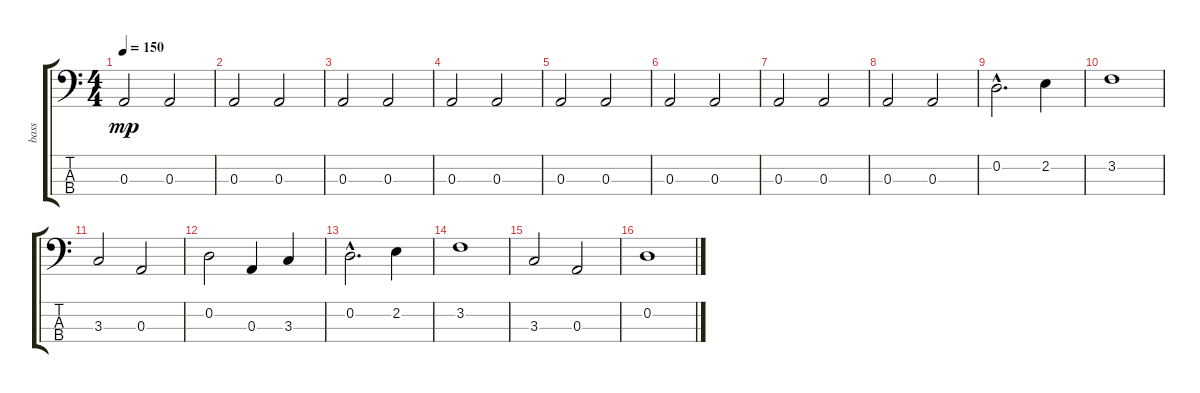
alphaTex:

\track ("bass" "bass") {instrument fretlessbass}
\staff {score tabs}
\tuning (G2 D2 A1 E1) {hide}
\ts (4 4)
\tempo 150
\clef f4
\ks c
0.3.2{dy mp} 0.3.2 |
0.3.2 0.3.2 |
0.3.2 0.3.2 |
0.3.2 0.3.2 |
0.3.2 0.3.2 |
0.3.2 0.3.2 |
0.3.2 0.3.2 |
0.3.2 0.3.2 |
0.2{hac}.2{d} 2.2.4 |
3.2.1 |
3.3.2 0.3.2 |
0.2.2 0.3.4 3.3.4 |
0.2{hac}.2{d} 2.2.4 |
3.2.1 |
3.3.2 0.3.2 |
0.2.1
